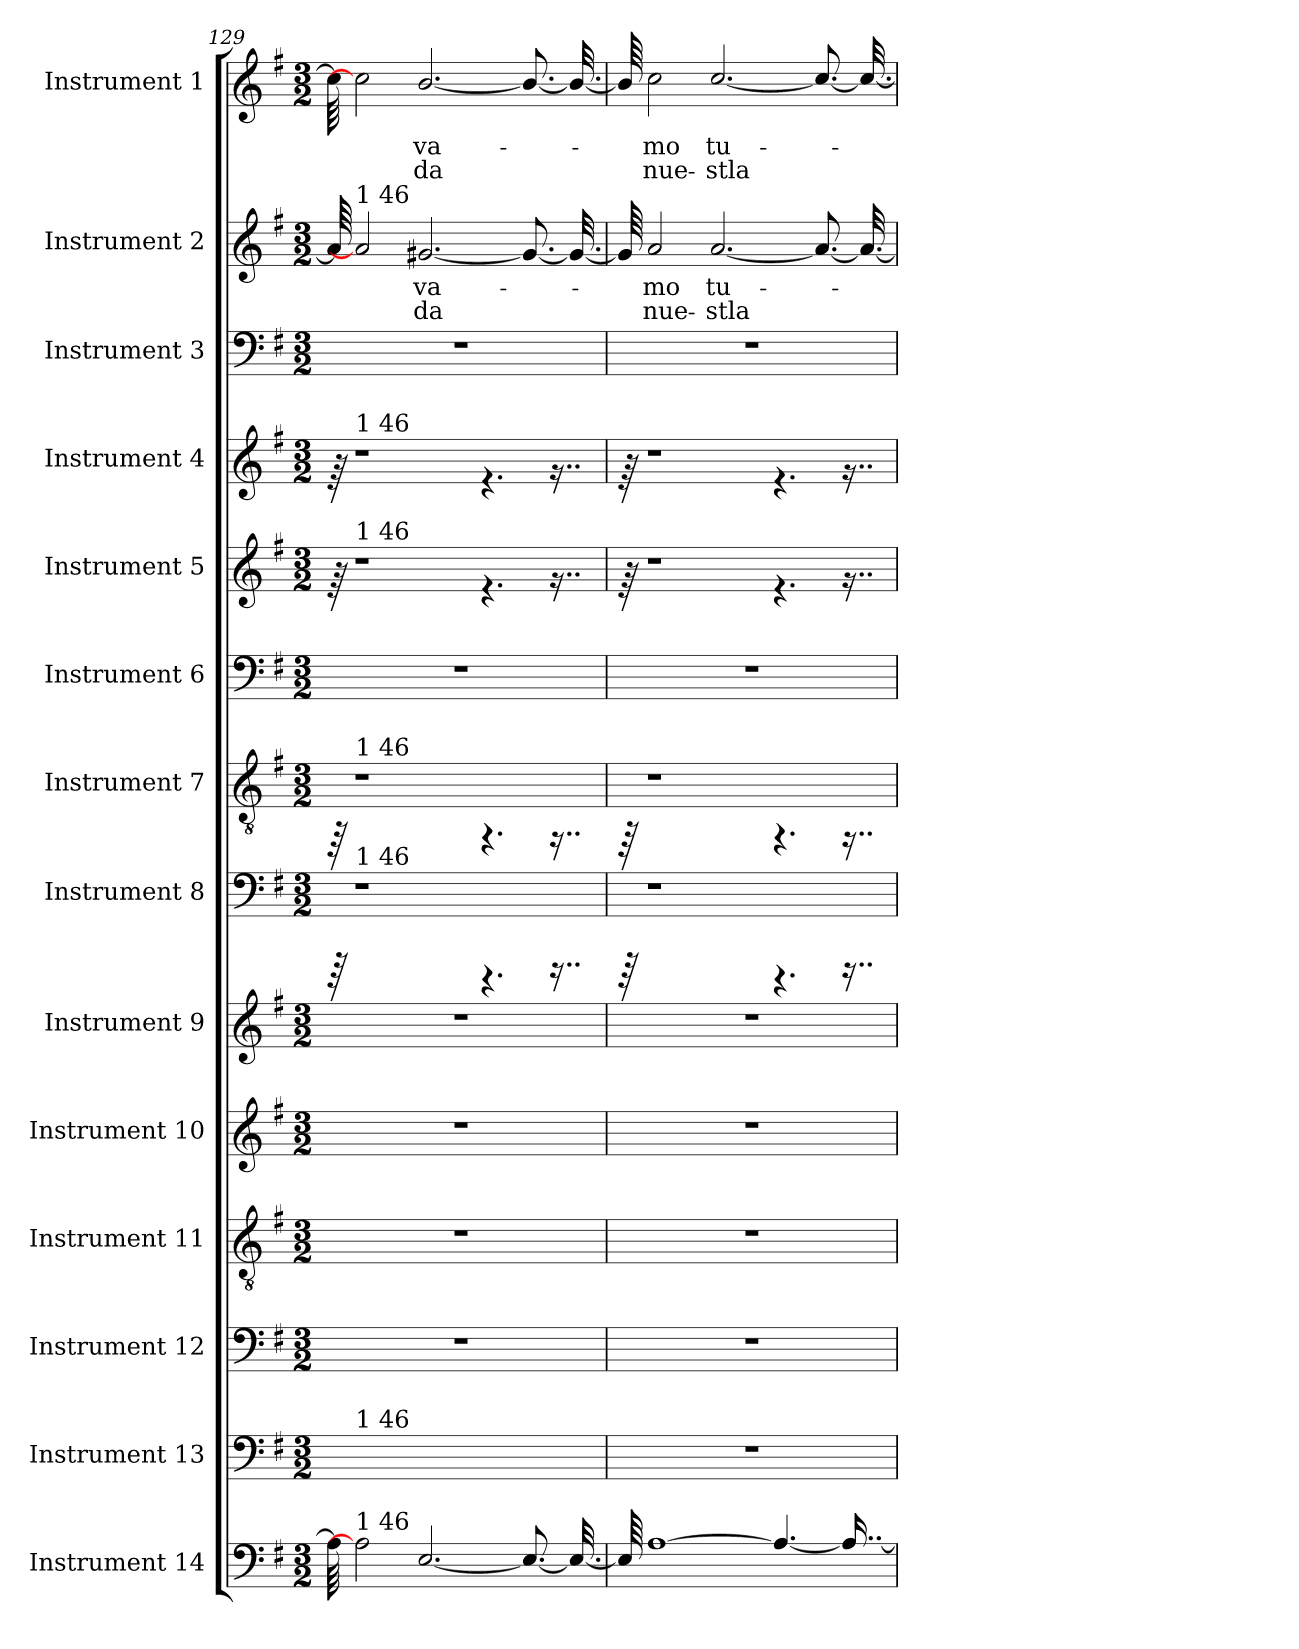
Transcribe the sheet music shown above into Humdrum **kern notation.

**kern	**kern	**kern	**kern	**kern	**kern	**kern	**kern	**kern	**kern	**kern	**kern	**kern	**text	**text	**kern	**text	**text
*part14	*part13	*part12	*part11	*part10	*part9	*part8	*part7	*part6	*part5	*part4	*part3	*part2	*part2	*part2	*part1	*part1	*part1
*staff14	*staff13	*staff12	*staff11	*staff10	*staff9	*staff8	*staff7	*staff6	*staff5	*staff4	*staff3	*staff2	*staff2	*staff2	*staff1	*staff1	*staff1
*I"Instrument 14	*I"Instrument 13	*I"Instrument 12	*I"Instrument 11	*I"Instrument 10	*I"Instrument 9	*I"Instrument 8	*I"Instrument 7	*I"Instrument 6	*I"Instrument 5	*I"Instrument 4	*I"Instrument 3	*I"Instrument 2	*	*	*I"Instrument 1	*	*
!!LO:PB:g=z
*clefF4	*clefF4	*clefF4	*clefGv2	*clefG2	*clefG2	*clefF4	*clefGv2	*clefF4	*clefG2	*clefG2	*clefF4	*clefG2	*	*	*clefG2	*	*
*k[f#]	*k[f#]	*k[f#]	*k[f#]	*k[f#]	*k[f#]	*k[f#]	*k[f#]	*k[f#]	*k[f#]	*k[f#]	*k[f#]	*k[f#]	*	*	*k[f#]	*	*
*G:	*G:	*G:	*G:	*G:	*G:	*G:	*G:	*G:	*G:	*G:	*G:	*G:	*	*	*G:	*	*
*M3/2	*M3/2	*M3/2	*M3/2	*M3/2	*M3/2	*M3/2	*M3/2	*M3/2	*M3/2	*M3/2	*M3/2	*M3/2	*	*	*M3/2	*	*
=129	=129	=129	=129	=129	=129	=129	=129	=129	=129	=129	=129	=129	=129	=129	=129	=129	=129
64A\]	64ryy	1.r	1.r	1.r	1.r	64rCCC	64rFF	1.r	64rf	64rf	1.r	64a/]	.	.	64cc\]	.	.
!	!	!	!	!	!	!	!	!	!	!	!	!LO:TX:a:t=1 46	!	!	!	!	!
!	!	!	!	!	!	!	!	!	!	!LO:TX:a:t=1 46	!	!	!	!	!	!	!
!	!	!	!	!	!	!	!	!	!LO:TX:a:t=1 46	!	!	!	!	!	!	!	!
!	!	!	!	!	!	!	!LO:TX:a:t=1 46	!	!	!	!	!	!	!	!	!	!
!	!	!	!	!	!	!LO:TX:a:t=1 46	!	!	!	!	!	!	!	!	!	!	!
!	!LO:TX:a:t=1 46	!	!	!	!	!	!	!	!	!	!	!	!	!	!	!	!
!LO:TX:a:t=1 46	!	!	!	!	!	!	!	!	!	!	!	!	!	!	!	!	!
!	!	!	!	!	!	!	!	!	!	!	!	!	!LO:LY:b:rj	!LO:LY:b:rj	!	!LO:LY:b:cj	!LO:LY:b:cj
2A\]	1ryy	.	.	.	.	1r	1r	.	1r	1r	.	2a/]	--	--	2cc\]	--	--
!	!	!	!	!	!	!	!	!	!	!	!	!	!LO:LY:b:rj	!LO:LY:b:rj	!	!LO:LY:b:cj	!LO:LY:b:cj
[<2.E/	.	.	.	.	.	.	.	.	.	.	.	[<2.g#X/	-va-	-da	[<2.b/	-va-	-da
.	64%31ryy	.	.	.	.	4.rCCC	4.rFF	.	4.rf	4.rf	.	.	.	.	.	.	.
8.E/_<	.	.	.	.	.	.	.	.	.	.	.	8.g#/_<	.	.	8.b/_<	.	.
.	.	.	.	.	.	16..rCCC	16..rFF	.	16..rf	16..rf	.	.	.	.	.	.	.
32.E/_<	.	.	.	.	.	.	.	.	.	.	.	32.g#/_<	.	.	32.b/_<	.	.
=130	=130	=130	=130	=130	=130	=130	=130	=130	=130	=130	=130	=130	=130	=130	=130	=130	=130
64E/]	1.r	1.r	1.r	1.r	1.r	64rCCC	64rFF	1.r	64rf	64rf	1.r	64g#/]	.	.	64b/]	.	.
!	!	!	!	!	!	!	!	!	!	!	!	!	!LO:LY:b:rj	!LO:LY:b:rj	!	!LO:LY:b:cj	!LO:LY:b:cj
[<1A	.	.	.	.	.	1r	1r	.	1r	1r	.	2a/	mo	nue-	2cc\	mo	nue-
!	!	!	!	!	!	!	!	!	!	!	!	!	!LO:LY:b:rj	!LO:LY:b:rj	!	!LO:LY:b:cj	!LO:LY:b:cj
.	.	.	.	.	.	.	.	.	.	.	.	[<2.a/	-tu-	-stla	[<2.cc/	-tu-	-stla
4.A/_<	.	.	.	.	.	4.rCCC	4.rFF	.	4.rf	4.rf	.	.	.	.	.	.	.
.	.	.	.	.	.	.	.	.	.	.	.	8.a/_<	.	.	8.cc/_<	.	.
16..A/_<	.	.	.	.	.	16..rCCC	16..rFF	.	16..rf	16..rf	.	.	.	.	.	.	.
.	.	.	.	.	.	.	.	.	.	.	.	32.a/_<	.	.	32.cc/_<	.	.
=	=	=	=	=	=	=	=	=	=	=	=	=	=	=	=	=	=
*-	*-	*-	*-	*-	*-	*-	*-	*-	*-	*-	*-	*-	*-	*-	*-	*-	*-
